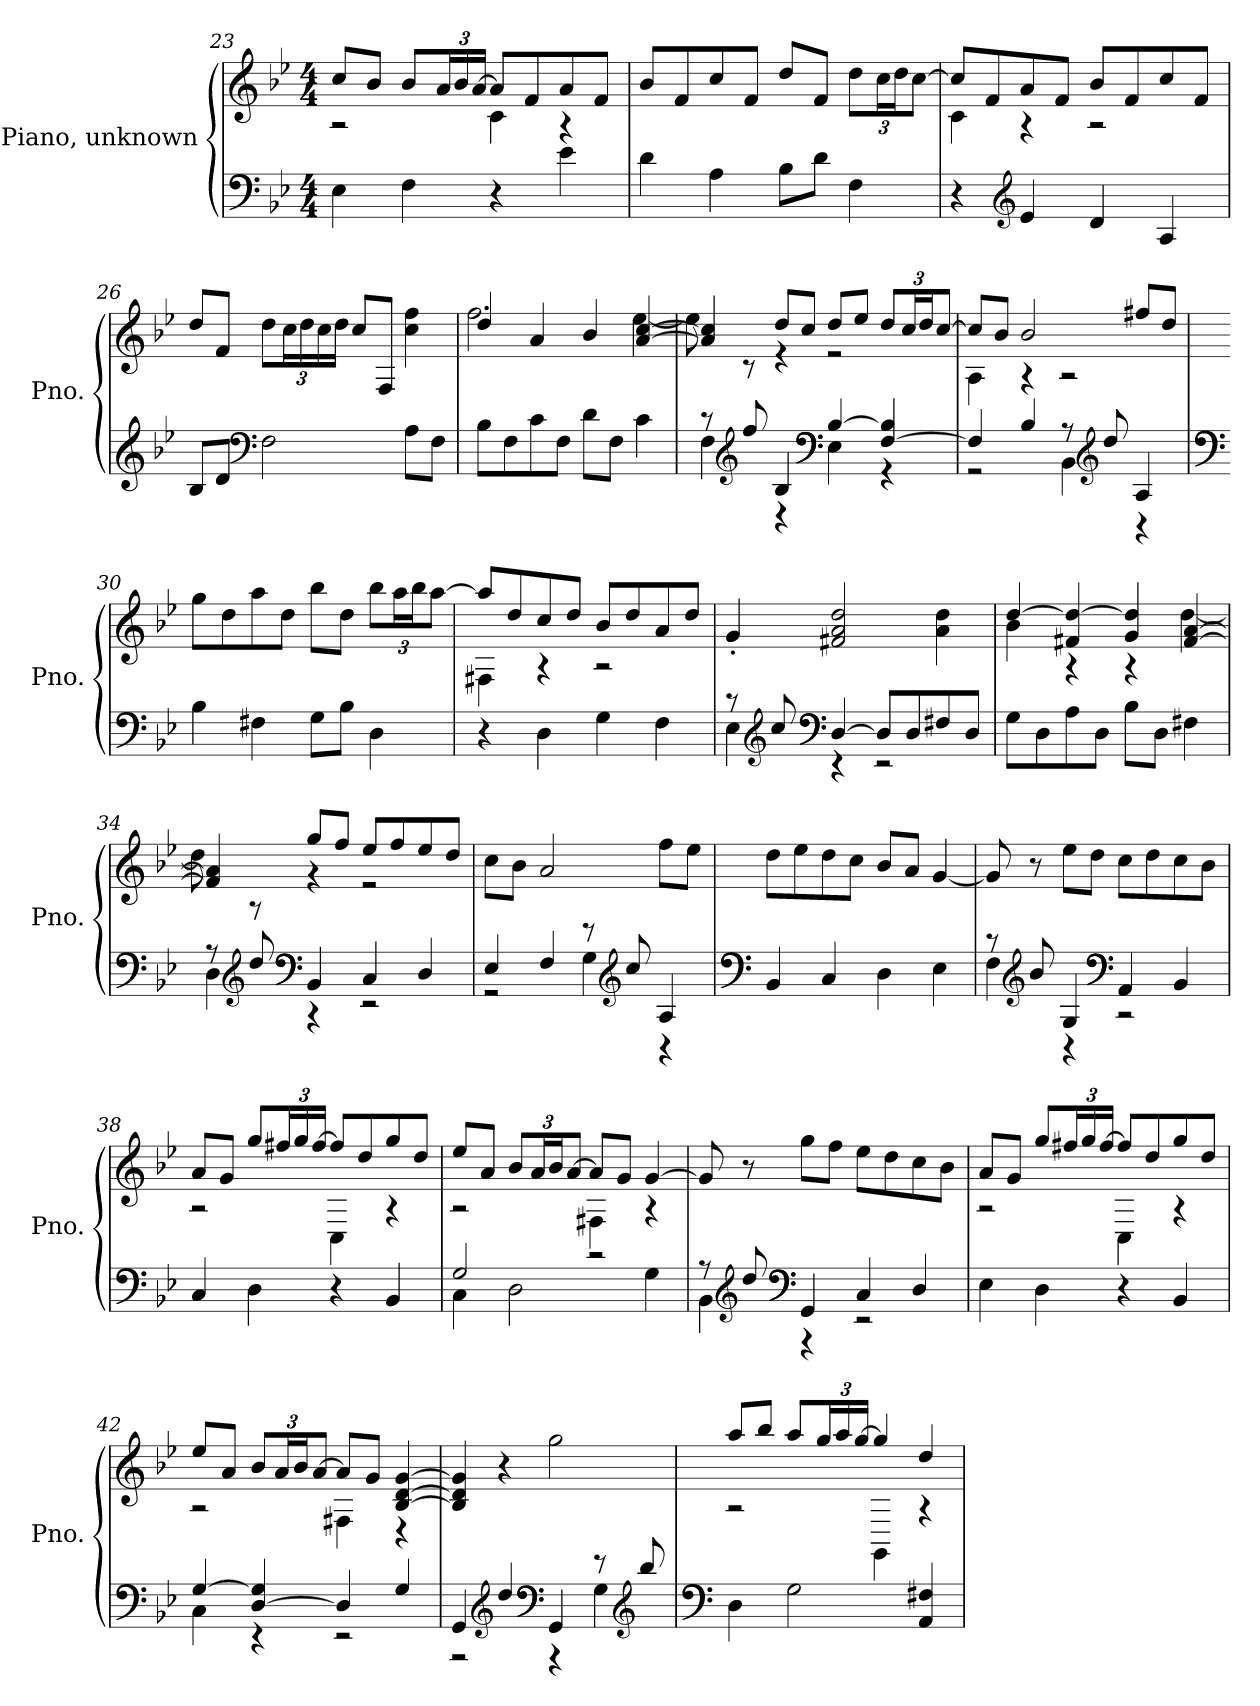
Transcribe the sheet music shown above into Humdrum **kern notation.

**kern	**kern
*part1	*part1
*staff2	*staff1
*I"Piano, unknown	*
*I'Pno.	*
!!LO:LB:g=z
*clefF4	*clefG2
*k[b-e-]	*k[b-e-]
*M4/4	*M4/4
=23	=23
*	*^
4E-\	8cc/L	2r
.	8b-/J	.
4F\	8b-/L	.
*	*Xbrackettup	*
.	24a/L	.
.	24b-/	.
.	[24a/JJ	.
4r	8a/L]	4c\
.	8f/	.
4e-\	8a/	4r
.	8f/J	.
*	*v	*v
=24	=24
4d\	8b-/L
.	8f/
4A\	8cc/
.	8f/J
8B-\L	8dd/L
8d\J	8f/J
4F\	12dd\L
.	24cc\L
.	24dd\J
.	[12cc\J
=25	=25
*	*^
4r	8cc/L]	4c\
.	8f/	.
*clefG2	*	*
4e-/	8a/	4r
.	8f/J	.
4d/	8b-/L	2r
.	8f/	.
4A/	8cc/	.
.	8f/J	.
*	*v	*v
=26	=26
8B-/L	8dd/L
8d/J	8f/J
*clefF4	*
2F\	12dd\L
.	24cc\L
.	24dd\
.	24cc\
.	24dd\JJ
.	8cc/L
.	8F/J
8A\L	4cc\ 4ff\
8F\J	.
!!LO:LB:g=z
=27	=27
*	*^
8B-\L	4dd/	2.ff\
8F\	.	.
8c\	4a/	.
8F\J	.	.
8d\L	4b-/	.
8F\J	.	.
4c\	[4a/ [4cc/	[4ee-\
=28	=28	=28
*^	*	*
8r	4F\	4a/] 4cc/]	8ee-\]
*clefG2	*	*	*
8ff/	.	.	8r
4B-/	4r	8dd/L	4r
.	.	8cc/J	.
*clefF4	*	*	*
[4B-/	4E-\	8dd/L	2r
.	.	8ee-/J	.
[4F/ 4B-/]	4r	12dd/L	.
.	.	24cc/L	.
.	.	24dd/J	.
.	.	[12cc/J	.
=29	=29	=29	=29
4F/]	2r	8cc/L]	4A\
.	.	8b-/J	.
4B-/	.	2b-/	4r
8r	4BB-\	.	2r
*clefG2	*	*	*
8dd/	.	.	.
4A/	4r	8ff#X/L	.
.	.	8dd/J	.
*v	*v	*	*
*	*v	*v
=30	=30
*clefF4	*
4B-\	8gg\L
.	8dd\
4F#X\	8aa\
.	8dd\J
8G\L	8bb-\L
8B-\J	8dd\J
4D\	12bb-\L
.	24aa\L
.	24bb-\J
.	[12aa\J
!!LO:LB:g=z
=31	=31
*	*^
4r	8aa/L]	4F#X\
.	8dd/	.
4D\	8cc/	4r
.	8dd/J	.
4G\	8b-/L	2r
.	8dd/	.
4F\	8a/	.
.	8dd/J	.
*	*v	*v
=32	=32
*^	*
8r	4E-\	4g'/
*clefG2	*	*
8cc/	.	.
*clefF4	*	*
[4D/	4r	2f#X/ 2a/ 2dd/
8D/L]	2r	.
8D/	.	.
8F#X/	.	4a\ 4dd\
8D/J	.	.
*v	*v	*
=33	=33
*	*^
8G\L	[4dd/	4b-\
8D\	.	.
8A\	4f#X/ 4dd/_	4r
8D\J	.	.
8B-\L	4g/ 4dd/]	4r
8D\J	.	.
4F#X\	[4f#/ [4a/	[4dd\
=34	=34	=34
*^	*	*
8r	4D\	4f#/] 4a/]	8dd\]
*clefG2	*	*	*
8dd/	.	.	8r
*clefF4	*	*	*
4BB-/	4r	8gg/L	4r
.	.	8ff/J	.
4C/	2r	8ee-/L	2r
.	.	8ff/	.
4D/	.	8ee-/	.
.	.	8dd/J	.
*	*	*v	*v
!!LO:LB:g=z
=35	=35	=35
4E-/	2r	8cc\L
.	.	8b-\J
4F/	.	2a/
8r	4G\	.
*clefG2	*	*
8cc/	.	.
4A/	4r	8ff\L
.	.	8ee-\J
*v	*v	*
=36	=36
*clefF4	*
4BB-/	8dd\L
.	8ee-\
4C/	8dd\
.	8cc\J
4D\	8b-/L
.	8a/J
4E-\	[4g/
=37	=37
*^	*
8r	4F\	8g/]
*clefG2	*	*
8b-/	.	8r
4G/	4r	8ee-\L
.	.	8dd\J
*clefF4	*	*
4AA/	2r	8cc\L
.	.	8dd\
4BB-/	.	8cc\
.	.	8b-\J
*v	*v	*
=38	=38
*	*^
4C/	8a/L	2r
.	8g/J	.
4D\	8gg/L	.
.	24ff#X/L	.
.	24gg/	.
.	[24ff#/JJ	.
4r	8ff#/L]	4C\
.	8dd/	.
4BB-/	8gg/	4r
.	8dd/J	.
!!LO:LB:g=z	!!
=39	=39	=39
*^	*	*
2G/	4C\	8ee-/L	2r
.	.	8a/J	.
.	2D\	12b-/L	.
.	.	24a/L	.
.	.	24b-/J	.
.	.	[12a/J	.
2r	.	8a/L]	4F#X\
.	.	8g/J	.
.	4G\	[4g/	4r
*	*	*v	*v
=40	=40	=40
8r	4BB-\	8g/]
*clefG2	*	*
8dd/	.	8r
*clefF4	*	*
4GG/	4r	8gg\L
.	.	8ff\J
4C/	2r	8ee-\L
.	.	8dd\
4D/	.	8cc\
.	.	8b-\J
*v	*v	*
=41	=41
*	*^
4E-\	8a/L	2r
.	8g/J	.
4D\	8gg/L	.
.	24ff#X/L	.
.	24gg/	.
.	[24ff#/JJ	.
4r	8ff#/L]	4C\
.	8dd/	.
4BB-/	8gg/	4r
.	8dd/J	.
=42	=42	=42
*^	*	*
[4G/	4C\	8ee-/L	2r
.	.	8a/J	.
[4D/ 4G/]	4r	12b-/L	.
.	.	24a/L	.
.	.	24b-/J	.
.	.	[12a/J	.
4D/]	2r	8a/L]	4F#X\
.	.	8g/J	.
4G/	.	[4B-/ [4d/ [4g/	4r
*	*	*v	*v
!!LO:PB:g=z
=43	=43	=43
4GG/	2r	4B-/] 4d/] 4g/]
*clefG2	*	*
4dd/	.	4r
*clefF4	*	*
4GG/	4r	2gg\
8r	4G\	.
*clefG2	*	*
8bb-/	.	.
*v	*v	*
=44	=44
*clefF4	*
*	*^
4D\	8aa/L	2r
.	8bb-/J	.
2G\	8aa/L	.
.	24gg/L	.
.	24aa/	.
.	[24gg/JJ	.
.	4gg/]	4GG\
4AA/ 4F#X/	4dd/	4r
*	*v	*v
=	=
*-	*-
